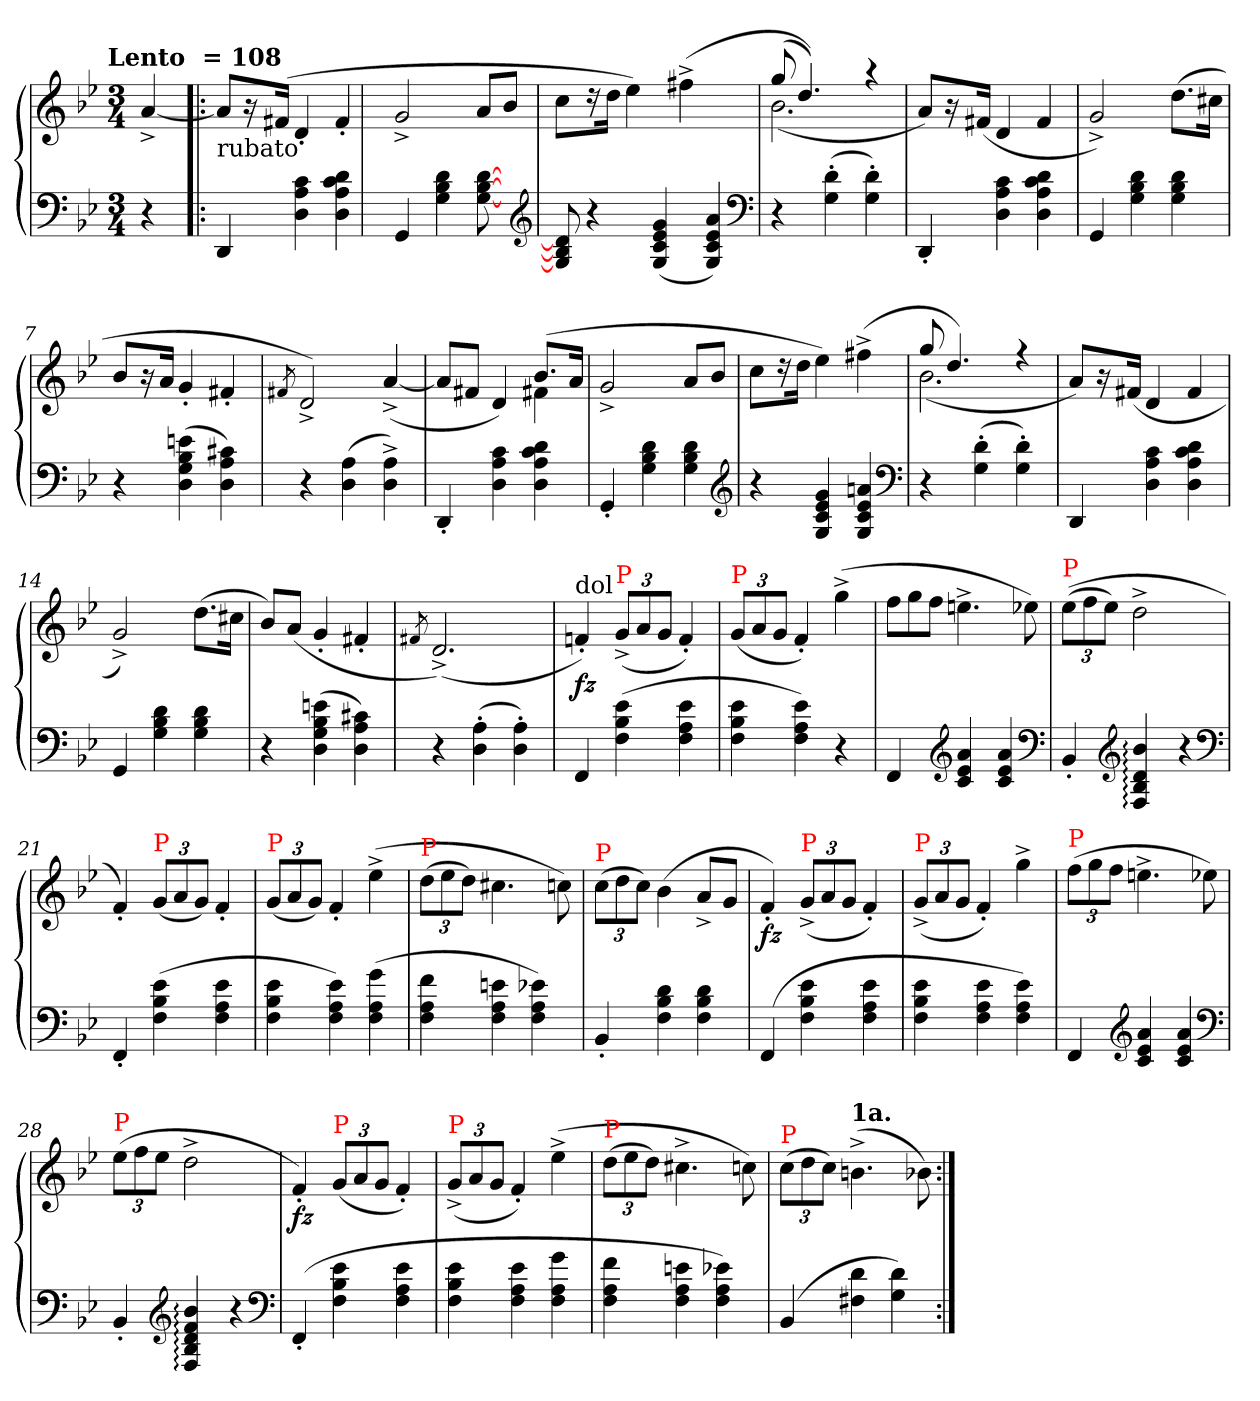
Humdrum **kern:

**kern	**kern	**dynam
*part1	*part1	*part1
*staff2	*staff1	*staff1/2
*clefF4	*clefG2	*
*k[b-e-]	*k[b-e-]	*
*g:	*g:	*
!!LO:TX:omd:t=Lento &nbsp;=&nbsp;108
*M3/4	*M3/4	*
*MM108	*MM108	*
=	=	=
4r	[4a^<	.
=1!|:	=1!|:	=1!|:
!	!LO:TX:b:t=rubato	!
4DD	8aL]	.
.	16r	.
.	(>16f#XJk	.
4c 4A 4D	4d'<	.
!LO:N:vis=4	!LO:N:vis=4	!
8d 8c 8A 8D	8f#'<	.
=2	=2	=2
8ryy	8ryy	.
4GG	2g^>	.
4d 4B- 4G	.	.
[8d [8B- [8G	8aL	.
8ryy	8b-J	.
*clefG2	*	*
=3	=3	=3
8d] 8B-] 8G]	8ccL	.
4r	16r	.
.	16ddJk	.
.	4ee-)	.
(<4g 4e- 4c 4G	.	.
.	(>4ff#X^<	.
4a 4e- 4c 4G)	.	.
*clefF4	*	*
.	8ryy	.
=4	=4	=4
*	*^	*
4r	(<8gg	(<2.b-	.
.	4.dd))	.	.
(>4d'> 4G'>	.	.	.
4d'> 4G'>)	4raa	.	.
*	*v	*v	*
=5	=5	=5
4DD'<	8aL)	.
.	16r	.
.	(16f#XJk	.
4c 4A 4D	4d	.
4d 4c 4A 4D	4f#	.
=6	=6	=6
4GG	2g^>)	.
4d 4B- 4G	.	.
4d 4B- 4G	(>8.ddL	.
.	16cc#XJk	.
=7	=7	=7
4r	8b-L	.
.	16r	.
.	16aJk	.
(4en 4B- 4G 4D	4g'<	.
4c#X 4A 4D)	4f#X'<	.
=8	=8	=8
.	8qf#X/	.
4r	2d^<)	.
(4A 4D	.	.
4A^< 4D^<)	(<[4a^<	.
=9	=9	=9
*	*^	*
4DD'<	8aL]	2ryy	.
.	8f#XJ	.	.
4c 4A 4D	4d)	.	.
4d 4c 4A 4D	(>8.b-L	4f#X	.
.	16aJk	.	.
*	*v	*v	*
=10	=10	=10
4GG'<	2g^<	.
4d 4B- 4G	.	.
4d 4B- 4G	8aL	.
.	8b-J	.
*clefG2	*	*
=11	=11	=11
4r	8ccL	.
.	16r	.
.	16ddJk	.
4g 4e- 4c 4G	4ee-)	.
4an 4e- 4c 4G	(>4ff#X^<	.
*clefF4	*	*
=12	=12	=12
*	*^	*
4r	8gg	(<2.b-	.
.	4.dd)	.	.
(4d'> 4G'>	.	.	.
4d'> 4G'>)	4rff	.	.
*	*v	*v	*
=13	=13	=13
4DD	8aL)	.
.	16r	.
.	(<16f#XJk	.
4c 4A 4D	4d	.
4d 4c 4A 4D	4f#	.
=14	=14	=14
4GG	2g^>)	.
4d 4B- 4G	.	.
4d 4B- 4G	(8.ddL	.
.	16cc#XJk	.
=15	=15	=15
4r	8b-L)	.
.	(<8aJ	.
(4en 4B- 4G 4D	4g'<	.
4c#X 4A 4D)	4f#X'<	.
=16	=16	=16
.	8qf#X/	.
4r	(<2.d^<)	.
(4A'> 4D'>	.	.
4A'> 4D'>)	.	.
=17	=17	=17
!	!LO:TX:a:t=dol	!
4FF	4fn'<)	fz
*	*Xbrackettup	*
!	!LO:TX:a:color=red:t=P	!
(4e- 4B- 4F	(12g^>L	.
.	12a	.
.	12gJ	.
4e- 4A 4F	4f'<)	.
=18	=18	=18
!	!LO:TX:a:color=red:t=P	!
4e- 4B- 4F	(12gL	.
.	12a	.
.	12gJ	.
4e- 4A 4F)	4f'<)	.
4r	(>4gg^<	.
=19	=19	=19
*	*Xtuplet	*
4FF	12ffL	.
.	12gg	.
.	12ffJ	.
*clefG2	*	*
4a 4e- 4c	4.een^<	.
4a 4e- 4c	.	.
.	8ee-X)	.
*clefF4	*	*
=20	=20	=20
*	*tuplet	*
!	!LO:TX:a:color=red:t=P	!
4BB-'<	(>(>12ee-L	.
.	12ff	.
.	12ee-J)	.
*clefG2	*	*
4b-: 4d: 4B-: 4F:	2dd^<	.
4r	.	.
*clefF4	*	*
=21	=21	=21
4FF'<	4f'<)	.
!	!LO:TX:a:color=red:t=P	!
(>4e- 4B- 4F	(12gL	.
.	12a	.
.	12gJ)	.
4e- 4A 4F	4f'<	.
=22	=22	=22
!	!LO:TX:a:color=red:t=P	!
4e- 4B- 4F	(12gL	.
.	12a	.
.	12gJ)	.
4e- 4A 4F)	4f'<	.
(>4g 4A 4F	(>4ee-^<	.
=23	=23	=23
!	!LO:TX:a:color=red:t=P	!
4f 4A 4F	(>12ddL	.
.	12ee-	.
.	12ddJ)	.
4en 4A 4F	4.cc#X	.
4e-X 4A 4F)	.	.
.	8ccn)	.
=24	=24	=24
!	!LO:TX:a:color=red:t=P	!
4BB-'<	(12ccL	.
.	12dd	.
.	12ccJ)	.
4d 4B- 4F	(>4b-	.
4d 4B- 4F	8a^<L	.
.	8gJ	.
=25	=25	=25
(>4FF	4f'<)	fz
!	!LO:TX:a:color=red:t=P	!
4e- 4B- 4F	(12g^>L	.
.	12a	.
.	12gJ	.
4e- 4A 4F	4f'<)	.
=26	=26	=26
!	!LO:TX:a:color=red:t=P	!
4e- 4B- 4F	(12g^>L	.
.	12a	.
.	12gJ	.
4e- 4A 4F	4f'<)	.
4e- 4A 4F)	4gg^<	.
=27	=27	=27
!	!LO:TX:a:color=red:t=P	!
4FF	(>12ffL	.
.	12gg	.
.	12ffJ	.
*clefG2	*	*
4a 4e- 4c	4.een^<	.
4a 4e- 4c	.	.
.	8ee-X)	.
*clefF4	*	*
=28	=28	=28
!	!LO:TX:a:color=red:t=P	!
4BB-'<	(>12ee-L	.
.	12ff	.
.	12ee-J	.
*clefG2	*	*
4b-: 4f: 4d: 4B-: 4F:	2dd^<	.
4r	.	.
*clefF4	*	*
=29	=29	=29
(>4FF'<	4f'<)	fz
!	!LO:TX:a:color=red:t=P	!
4e- 4B- 4F	(12gL	.
.	12a	.
.	12gJ	.
4e- 4A 4F	4f'<)	.
=30	=30	=30
!	!LO:TX:a:color=red:t=P	!
4e- 4B- 4F	(12g^>L	.
.	12a	.
.	12gJ	.
4e- 4A 4F	4f'<)	.
4g 4A 4F	(>4ee-^<	.
=31	=31	=31
!	!LO:TX:a:color=red:t=P	!
4f 4A 4F	(>12ddL	.
.	12ee-	.
.	12ddJ)	.
4en 4A 4F	4.cc#X^<	.
4e-X 4A 4F)	.	.
.	8ccn)	.
=32	=32	=32
!	!LO:TX:a:color=red:t=P	!
(>4BB-	(12ccL	.
.	12dd	.
.	12ccJ)	.
!	!LO:TX:a:B:t=1a.	!
4d 4F#X	(>4.bn^<	.
4d 4G)	.	.
.	8b-X)	.
=:|!	=:|!	=:|!
*-	*-	*-
